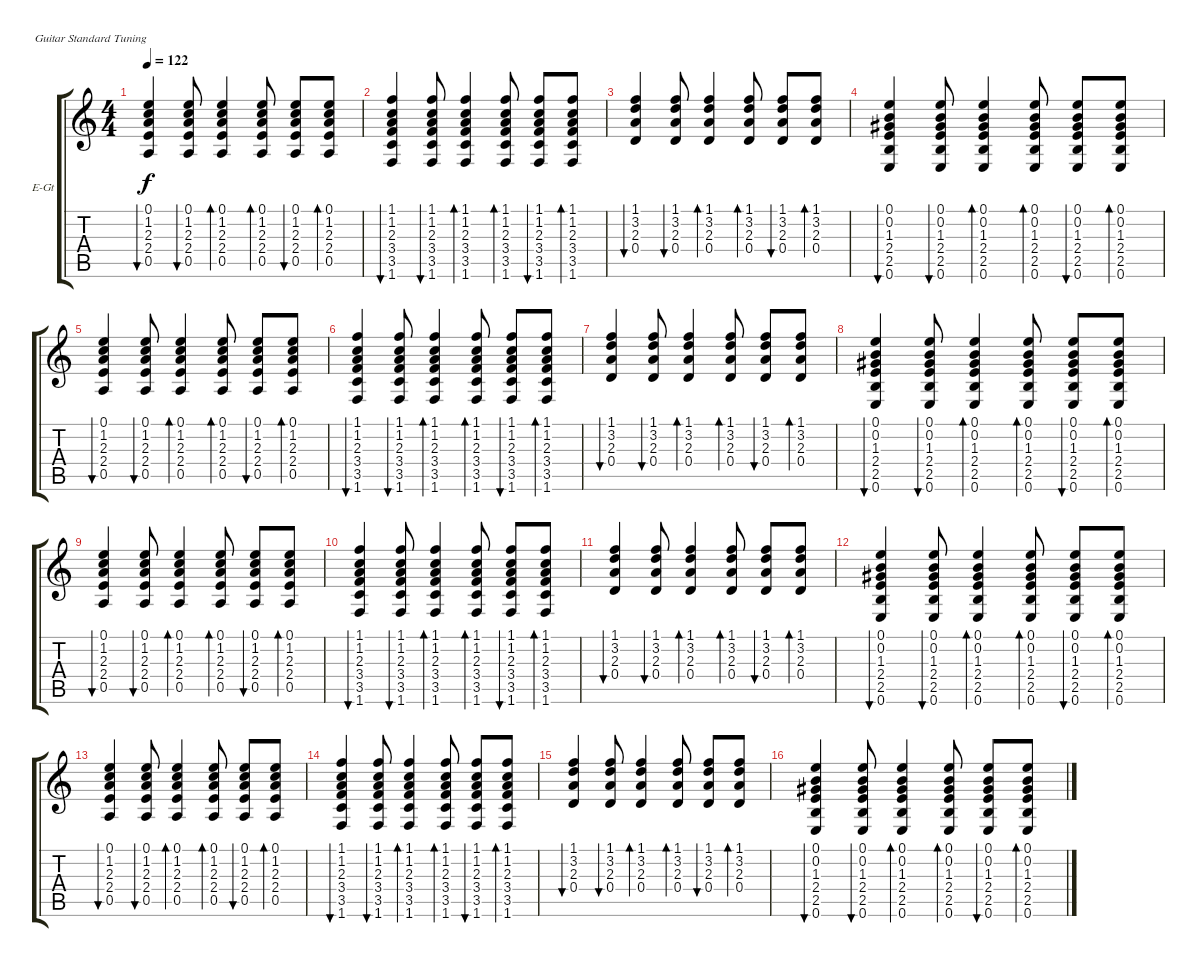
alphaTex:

\defaultSystemsLayout 4
\bracketExtendMode groupsimilarinstruments
\firstSystemTrackNameOrientation horizontal
\otherSystemsTrackNameOrientation horizontal
\track ("Guitar" "E-Gt") {instrument electricguitarclean}
\staff {score tabs}
\tuning (E4 B3 G3 D3 A2 E2)
\ts (4 4)
\tempo 122
\clef g2
\ks c
(0.5 2.4 2.3 1.2 0.1).4{bu 72 dy f} (0.5 2.4 2.3 1.2 0.1).8{bu 72} (0.5 2.4 2.3 1.2 0.1).4{bd 72} (0.5 2.4 2.3 1.2 0.1).8{bd 72} (0.5 2.4 2.3 1.2 0.1).8{bu 72} (0.5 2.4 2.3 1.2 0.1).8{bd 72} |
(1.6 3.5 3.4 2.3 1.2 1.1).4{bu 120} (1.6 3.5 3.4 2.3 1.2 1.1).8{bu 73} (1.6 3.5 3.4 2.3 1.2 1.1).4{bd 72} (1.6 3.5 3.4 2.3 1.2 1.1).8{bd 72} (1.6 3.5 3.4 2.3 1.2 1.1).8{bu 73} (1.6 3.5 3.4 2.3 1.2 1.1).8{bd 72} |
(0.4 2.3 3.2 1.1).4{bu 72} (0.4 2.3 3.2 1.1).8{bu 72} (0.4 2.3 3.2 1.1).4{bd 72} (0.4 2.3 3.2 1.1).8{bd 72} (0.4 2.3 3.2 1.1).8{bu 72} (0.4 2.3 3.2 1.1).8{bd 72} |
(0.6 2.5 2.4 1.3 0.2 0.1).4{bu 72} (0.6 2.5 2.4 1.3 0.2 0.1).8{bu 72} (0.6 2.5 2.4 1.3 0.2 0.1).4{bd 72} (0.6 2.5 2.4 1.3 0.2 0.1).8{bd 72} (0.6 2.5 2.4 1.3 0.2 0.1).8{bu 72} (0.6 2.5 2.4 1.3 0.2 0.1).8{bd 72} |
(0.5 2.4 2.3 1.2 0.1).4{bu 72} (0.5 2.4 2.3 1.2 0.1).8{bu 72} (0.5 2.4 2.3 1.2 0.1).4{bd 72} (0.5 2.4 2.3 1.2 0.1).8{bd 72} (0.5 2.4 2.3 1.2 0.1).8{bu 72} (0.5 2.4 2.3 1.2 0.1).8{bd 72} |
(1.6 3.5 3.4 2.3 1.2 1.1).4{bu 120} (1.6 3.5 3.4 2.3 1.2 1.1).8{bu 73} (1.6 3.5 3.4 2.3 1.2 1.1).4{bd 72} (1.6 3.5 3.4 2.3 1.2 1.1).8{bd 72} (1.6 3.5 3.4 2.3 1.2 1.1).8{bu 73} (1.6 3.5 3.4 2.3 1.2 1.1).8{bd 72} |
(0.4 2.3 3.2 1.1).4{bu 72} (0.4 2.3 3.2 1.1).8{bu 72} (0.4 2.3 3.2 1.1).4{bd 72} (0.4 2.3 3.2 1.1).8{bd 72} (0.4 2.3 3.2 1.1).8{bu 72} (0.4 2.3 3.2 1.1).8{bd 72} |
(0.6 2.5 2.4 1.3 0.2 0.1).4{bu 72} (0.6 2.5 2.4 1.3 0.2 0.1).8{bu 72} (0.6 2.5 2.4 1.3 0.2 0.1).4{bd 72} (0.6 2.5 2.4 1.3 0.2 0.1).8{bd 72} (0.6 2.5 2.4 1.3 0.2 0.1).8{bu 72} (0.6 2.5 2.4 1.3 0.2 0.1).8{bd 72} |
(0.5 2.4 2.3 1.2 0.1).4{bu 72} (0.5 2.4 2.3 1.2 0.1).8{bu 72} (0.5 2.4 2.3 1.2 0.1).4{bd 72} (0.5 2.4 2.3 1.2 0.1).8{bd 72} (0.5 2.4 2.3 1.2 0.1).8{bu 72} (0.5 2.4 2.3 1.2 0.1).8{bd 72} |
(1.6 3.5 3.4 2.3 1.2 1.1).4{bu 120} (1.6 3.5 3.4 2.3 1.2 1.1).8{bu 73} (1.6 3.5 3.4 2.3 1.2 1.1).4{bd 72} (1.6 3.5 3.4 2.3 1.2 1.1).8{bd 72} (1.6 3.5 3.4 2.3 1.2 1.1).8{bu 73} (1.6 3.5 3.4 2.3 1.2 1.1).8{bd 72} |
(0.4 2.3 3.2 1.1).4{bu 72} (0.4 2.3 3.2 1.1).8{bu 72} (0.4 2.3 3.2 1.1).4{bd 72} (0.4 2.3 3.2 1.1).8{bd 72} (0.4 2.3 3.2 1.1).8{bu 72} (0.4 2.3 3.2 1.1).8{bd 72} |
(0.6 2.5 2.4 1.3 0.2 0.1).4{bu 72} (0.6 2.5 2.4 1.3 0.2 0.1).8{bu 72} (0.6 2.5 2.4 1.3 0.2 0.1).4{bd 72} (0.6 2.5 2.4 1.3 0.2 0.1).8{bd 72} (0.6 2.5 2.4 1.3 0.2 0.1).8{bu 72} (0.6 2.5 2.4 1.3 0.2 0.1).8{bd 72} |
(0.5 2.4 2.3 1.2 0.1).4{bu 72} (0.5 2.4 2.3 1.2 0.1).8{bu 72} (0.5 2.4 2.3 1.2 0.1).4{bd 72} (0.5 2.4 2.3 1.2 0.1).8{bd 72} (0.5 2.4 2.3 1.2 0.1).8{bu 72} (0.5 2.4 2.3 1.2 0.1).8{bd 72} |
(1.6 3.5 3.4 2.3 1.2 1.1).4{bu 120} (1.6 3.5 3.4 2.3 1.2 1.1).8{bu 73} (1.6 3.5 3.4 2.3 1.2 1.1).4{bd 72} (1.6 3.5 3.4 2.3 1.2 1.1).8{bd 72} (1.6 3.5 3.4 2.3 1.2 1.1).8{bu 73} (1.6 3.5 3.4 2.3 1.2 1.1).8{bd 72} |
(0.4 2.3 3.2 1.1).4{bu 72} (0.4 2.3 3.2 1.1).8{bu 72} (0.4 2.3 3.2 1.1).4{bd 72} (0.4 2.3 3.2 1.1).8{bd 72} (0.4 2.3 3.2 1.1).8{bu 72} (0.4 2.3 3.2 1.1).8{bd 72} |
(0.6 2.5 2.4 1.3 0.2 0.1).4{bu 72} (0.6 2.5 2.4 1.3 0.2 0.1).8{bu 72} (0.6 2.5 2.4 1.3 0.2 0.1).4{bd 72} (0.6 2.5 2.4 1.3 0.2 0.1).8{bd 72} (0.6 2.5 2.4 1.3 0.2 0.1).8{bu 72} (0.6 2.5 2.4 1.3 0.2 0.1).8{bd 72}
